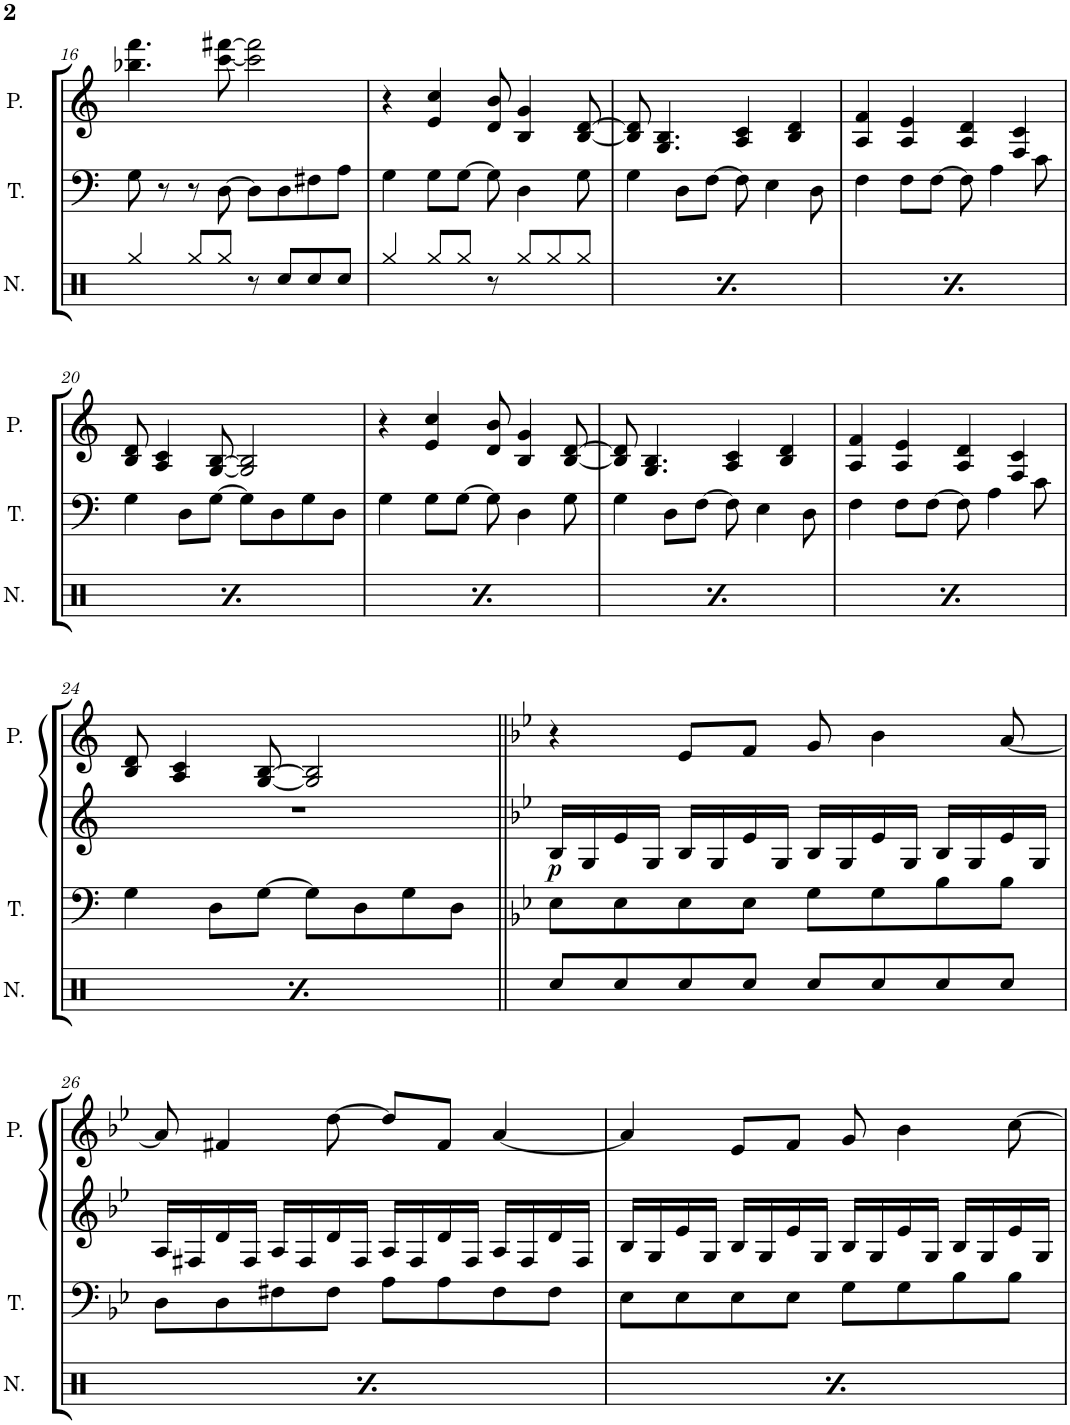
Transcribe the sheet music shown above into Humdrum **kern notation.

**kern	**kern	**dynam	**kern
*part3	*part2	*part2	*part1
*staff3	*staff2	*staff2	*staff1
*I"Triangle	*I"Square Synthesizer	*	*I"Pulse
*I'T.	*	*	*I'P.
!!LO:PB:g=z
*clefF4	*clefG2	*	*clefG2
*k[]	*k[]	*	*k[]
*M4/4	*M4/4	*	*M4/4
*met(c)	*met(c)	*	*met(c)
=16	=16	=16	=16
8G\	1r	.	4.bb-X\ 4.fff\
8r	.	.	.
8r	.	.	.
[8D\	.	.	[8ccc\ [8fff#X\
8D\L]	.	.	2ccc\] 2fff#\]
8D\	.	.	.
8F#X\	.	.	.
8A\J	.	.	.
=17	=17	=17	=17
*k[]	*k[]	*	*k[]
4G\	1r	.	4r
8G\L	.	.	4e/ 4cc/
[8G\J	.	.	.
8G\]	.	.	8d/ 8b/
4D\	.	.	4B/ 4g/
8G\	.	.	[8B/ [8d/
=18	=18	=18	=18
4G\	1r	.	8B/] 8d/]
.	.	.	4.G/ 4.B/
8D\L	.	.	.
[8F\J	.	.	.
8F\]	.	.	4A/ 4c/
4E\	.	.	.
.	.	.	4B/ 4d/
8D\	.	.	.
=19	=19	=19	=19
4F\	1r	.	4A/ 4f/
8F\L	.	.	4A/ 4e/
[8F\J	.	.	.
8F\]	.	.	4A/ 4d/
4A\	.	.	.
.	.	.	4F/ 4c/
8c\	.	.	.
!!LO:LB:g=z
=20	=20	=20	=20
4G\	1r	.	8B/ 8d/
.	.	.	4A/ 4c/
8D\L	.	.	.
[8G\J	.	.	[8G/ [8B/
8G\L]	.	.	2G/] 2B/]
8D\	.	.	.
8G\	.	.	.
8D\J	.	.	.
=21	=21	=21	=21
4G\	1r	.	4r
8G\L	.	.	4e/ 4cc/
[8G\J	.	.	.
8G\]	.	.	8d/ 8b/
4D\	.	.	4B/ 4g/
8G\	.	.	[8B/ [8d/
=22	=22	=22	=22
4G\	1r	.	8B/] 8d/]
.	.	.	4.G/ 4.B/
8D\L	.	.	.
[8F\J	.	.	.
8F\]	.	.	4A/ 4c/
4E\	.	.	.
.	.	.	4B/ 4d/
8D\	.	.	.
=23	=23	=23	=23
4F\	1r	.	4A/ 4f/
8F\L	.	.	4A/ 4e/
[8F\J	.	.	.
8F\]	.	.	4A/ 4d/
4A\	.	.	.
.	.	.	4F/ 4c/
8c\	.	.	.
!!LO:LB:g=z
=24	=24	=24	=24
4G\	1r	.	8B/ 8d/
.	.	.	4A/ 4c/
8D\L	.	.	.
[8G\J	.	.	[8G/ [8B/
8G\L]	.	.	2G/] 2B/]
8D\	.	.	.
8G\	.	.	.
8D\J	.	.	.
=25||	=25||	=25||	=25||
*k[b-e-]	*k[b-e-]	*	*k[b-e-]
!	!	!LO:DY:b	!
8E-\L	16B-/LL	p	4r
.	16G/	.	.
8E-\	16e-/	.	.
.	16G/JJ	.	.
8E-\	16B-/LL	.	8e-/L
.	16G/	.	.
8E-\J	16e-/	.	8f/J
.	16G/JJ	.	.
8G\L	16B-/LL	.	8g/
.	16G/	.	.
8G\	16e-/	.	4b-\
.	16G/JJ	.	.
8B-\	16B-/LL	.	.
.	16G/	.	.
8B-\J	16e-/	.	[8a/
.	16G/JJ	.	.
!!LO:LB:g=z
=26	=26	=26	=26
8D\L	16A/LL	.	8a/]
.	16F#X/	.	.
8D\	16d/	.	4f#X/
.	16F#/JJ	.	.
8F#X\	16A/LL	.	.
.	16F#/	.	.
8F#\J	16d/	.	[8dd\
.	16F#/JJ	.	.
8A\L	16A/LL	.	8dd/L]
.	16F#/	.	.
8A\	16d/	.	8f#/J
.	16F#/JJ	.	.
8F#\	16A/LL	.	[4a/
.	16F#/	.	.
8F#\J	16d/	.	.
.	16F#/JJ	.	.
=27	=27	=27	=27
8E-\L	16B-/LL	.	4a/]
.	16G/	.	.
8E-\	16e-/	.	.
.	16G/JJ	.	.
8E-\	16B-/LL	.	8e-/L
.	16G/	.	.
8E-\J	16e-/	.	8f/J
.	16G/JJ	.	.
8G\L	16B-/LL	.	8g/
.	16G/	.	.
8G\	16e-/	.	4b-\
.	16G/JJ	.	.
8B-\	16B-/LL	.	.
.	16G/	.	.
8B-\J	16e-/	.	[8cc\
.	16G/JJ	.	.
=	=	=	=
*-	*-	*-	*-
